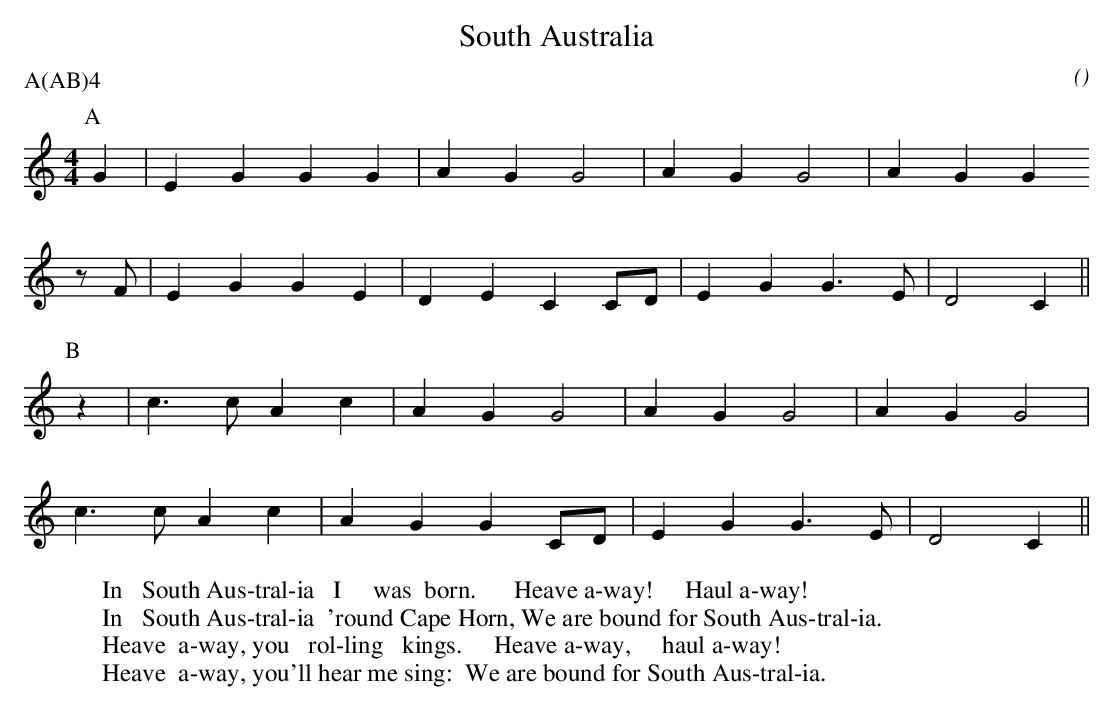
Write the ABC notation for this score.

X:1
T:South Australia
M:4/4
C:
O:
P:A(AB)4
K:C
P:A
G2 | E2    G2  G2   G2 | A2    G2   G4       | A2    G2 G4    | A2   G2 G2
W:In   South Aus-tral-ia   I     was  born.      Heave a-way!     Haul a-way!
zF | E2    G2  G2   E2 | D2    E2   C2    CD | E2    G2 G3 E  | D4      C2 ||
W:In   South Aus-tral-ia  'round Cape Horn, We are bound for South Aus-tral-ia.
P:B
z2 | c3     c  A2  c2 |  A2    G2   G4       | A2    G2 G4    | A2   G2 G4 |
W:Heave  a-way, you   rol-ling   kings.     Heave a-way,     haul a-way!
c3     c  A2  c2 |  A2    G2   G2    CD | E2    G2 G3 E  | D4      C2 ||
W:Heave  a-way, you'll hear me sing:  We are bound for South Aus-tral-ia.
